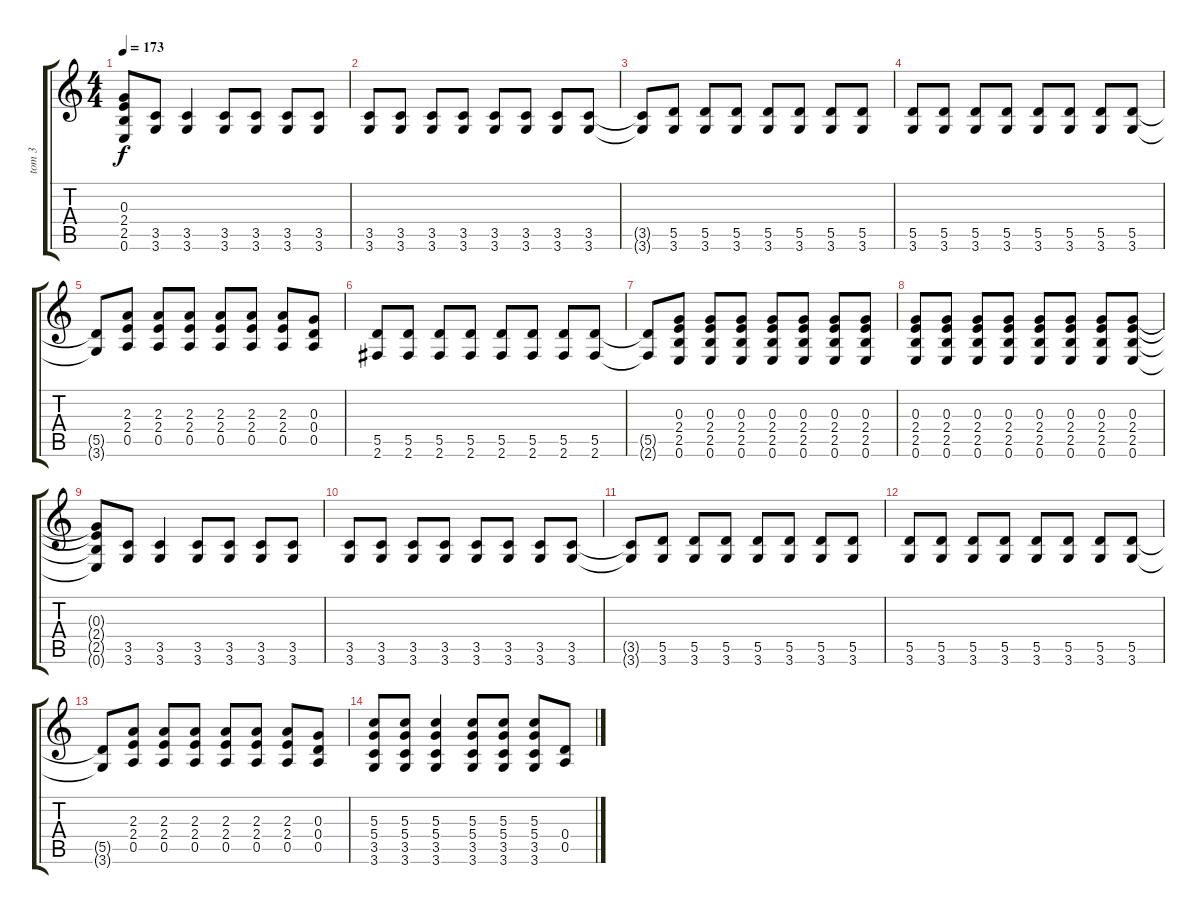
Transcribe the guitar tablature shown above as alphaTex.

\track ("tom 3" "tom 3") {instrument overdrivenguitar}
\staff {score tabs}
\tuning (E4 B3 G3 D3 A2 E2) {hide}
\ts (4 4)
\tempo 173
\clef g2
\ks c
(0.3{t} 2.4{t} 2.5{t} 0.6{t}).8{dy f} (3.5 3.6).8 (3.5 3.6).4 (3.5 3.6).8 (3.5 3.6).8 (3.5 3.6).8 (3.5 3.6).8 |
(3.5 3.6).8 (3.5 3.6).8 (3.5 3.6).8 (3.5 3.6).8 (3.5 3.6).8 (3.5 3.6).8 (3.5 3.6).8 (3.5 3.6).8 |
(3.5{t} 3.6{t}).8 (5.5 3.6).8 (5.5 3.6).8 (5.5 3.6).8 (5.5 3.6).8 (5.5 3.6).8 (5.5 3.6).8 (5.5 3.6).8 |
(5.5 3.6).8 (5.5 3.6).8 (5.5 3.6).8 (5.5 3.6).8 (5.5 3.6).8 (5.5 3.6).8 (5.5 3.6).8 (5.5 3.6).8 |
(5.5{t} 3.6{t}).8 (2.3 2.4 0.5).8 (2.3 2.4 0.5).8 (2.3 2.4 0.5).8 (2.3 2.4 0.5).8 (2.3 2.4 0.5).8 (2.3 2.4 0.5).8 (0.3 0.4 0.5).8 |
(5.5 2.6).8 (5.5 2.6).8 (5.5 2.6).8 (5.5 2.6).8 (5.5 2.6).8 (5.5 2.6).8 (5.5 2.6).8 (5.5 2.6).8 |
(5.5{t} 2.6{t}).8 (0.3 2.4 2.5 0.6).8 (0.3 2.4 2.5 0.6).8 (0.3 2.4 2.5 0.6).8 (0.3 2.4 2.5 0.6).8 (0.3 2.4 2.5 0.6).8 (0.3 2.4 2.5 0.6).8 (0.3 2.4 2.5 0.6).8 |
(0.3 2.4 2.5 0.6).8 (0.3 2.4 2.5 0.6).8 (0.3 2.4 2.5 0.6).8 (0.3 2.4 2.5 0.6).8 (0.3 2.4 2.5 0.6).8 (0.3 2.4 2.5 0.6).8 (0.3 2.4 2.5 0.6).8 (0.3 2.4 2.5 0.6).8 |
(0.3{t} 2.4{t} 2.5{t} 0.6{t}).8 (3.5 3.6).8 (3.5 3.6).4 (3.5 3.6).8 (3.5 3.6).8 (3.5 3.6).8 (3.5 3.6).8 |
(3.5 3.6).8 (3.5 3.6).8 (3.5 3.6).8 (3.5 3.6).8 (3.5 3.6).8 (3.5 3.6).8 (3.5 3.6).8 (3.5 3.6).8 |
(3.5{t} 3.6{t}).8 (5.5 3.6).8 (5.5 3.6).8 (5.5 3.6).8 (5.5 3.6).8 (5.5 3.6).8 (5.5 3.6).8 (5.5 3.6).8 |
(5.5 3.6).8 (5.5 3.6).8 (5.5 3.6).8 (5.5 3.6).8 (5.5 3.6).8 (5.5 3.6).8 (5.5 3.6).8 (5.5 3.6).8 |
(5.5{t} 3.6{t}).8 (2.3 2.4 0.5).8 (2.3 2.4 0.5).8 (2.3 2.4 0.5).8 (2.3 2.4 0.5).8 (2.3 2.4 0.5).8 (2.3 2.4 0.5).8 (0.3 0.4 0.5).8 |
(5.3 5.4 3.5 3.6).8 (5.3 5.4 3.5 3.6).8 (5.3 5.4 3.5 3.6).4 (5.3 5.4 3.5 3.6).8 (5.3 5.4 3.5 3.6).8 (5.3 5.4 3.5 3.6).8 (0.4 0.5).8
